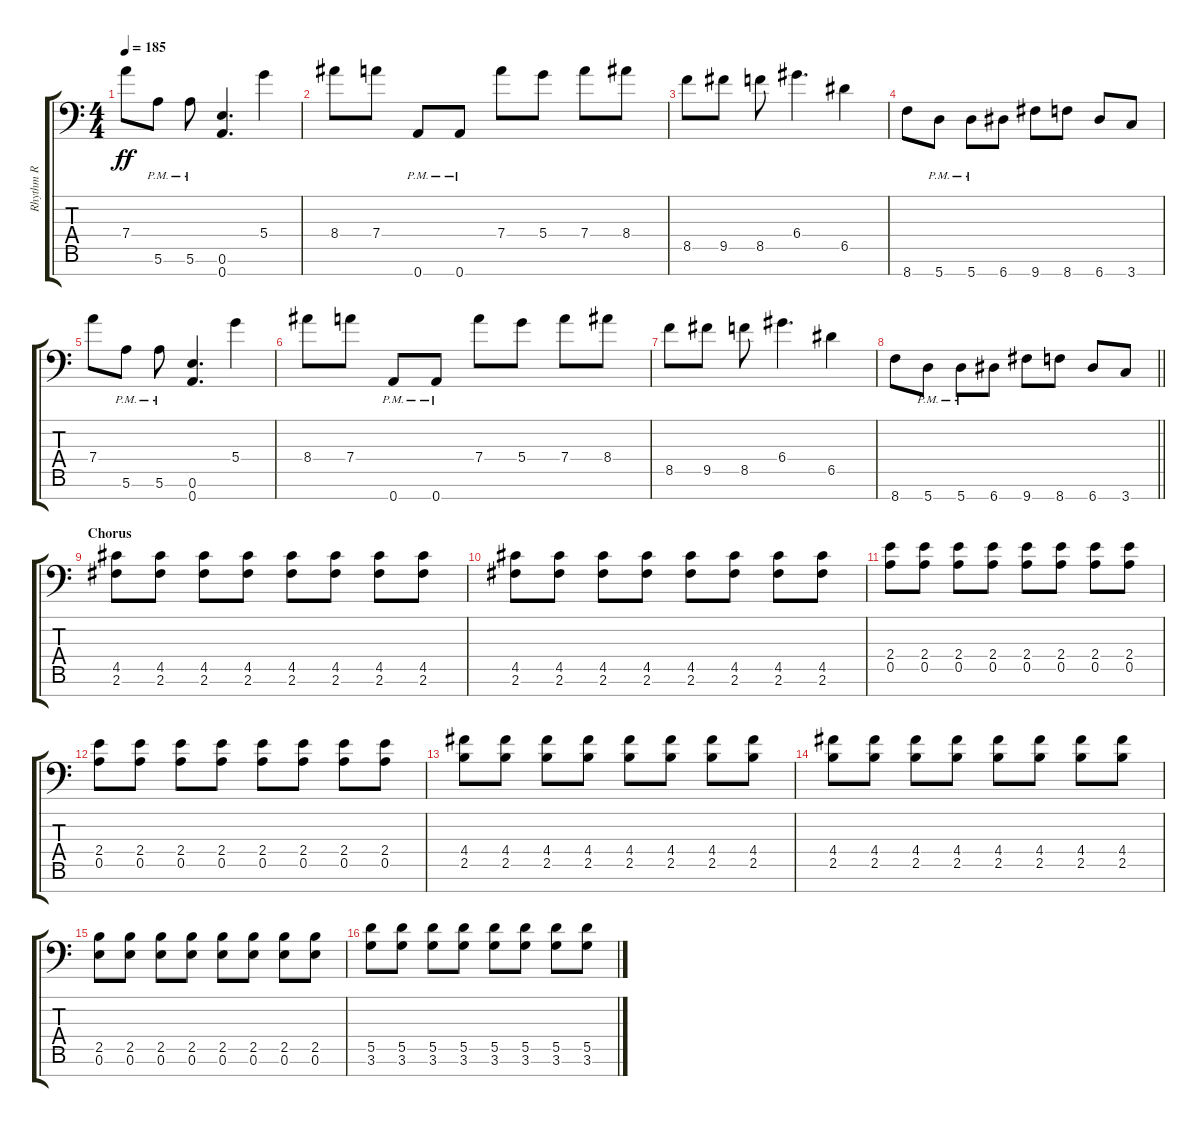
\track ("Rhythm R" "Rhythm R") {instrument overdrivenguitar}
\staff {score tabs}
\tuning (E4 B3 G3 D3 A2 E2 A1) {hide}
\ts (4 4)
\tempo 185
\clef f4
\ks c
7.4.8{dy ff} 5.6{pm}.8 5.6{pm}.8 (0.6 0.7).4{d} 5.4.4 |
8.4.8 7.4.8 0.7{pm}.8 0.7{pm}.8 7.4.8 5.4.8 7.4.8 8.4.8 |
8.5.8 9.5.8 8.5.8 6.4.4{d} 6.5.4 |
8.7.8 5.7{pm}.8 5.7{pm}.8 6.7.8 9.7.8 8.7.8 6.7.8 3.7.8 |
7.4.8 5.6{pm}.8 5.6{pm}.8 (0.6 0.7).4{d} 5.4.4 |
8.4.8 7.4.8 0.7{pm}.8 0.7{pm}.8 7.4.8 5.4.8 7.4.8 8.4.8 |
8.5.8 9.5.8 8.5.8 6.4.4{d} 6.5.4 |
\barLineRight lightlight
8.7.8 5.7{pm}.8 5.7{pm}.8 6.7.8 9.7.8 8.7.8 6.7.8 3.7.8 |
\section ("" "Chorus")
(4.5 2.6).8 (4.5 2.6).8 (4.5 2.6).8 (4.5 2.6).8 (4.5 2.6).8 (4.5 2.6).8 (4.5 2.6).8 (4.5 2.6).8 |
(4.5 2.6).8 (4.5 2.6).8 (4.5 2.6).8 (4.5 2.6).8 (4.5 2.6).8 (4.5 2.6).8 (4.5 2.6).8 (4.5 2.6).8 |
(2.4 0.5).8 (2.4 0.5).8 (2.4 0.5).8 (2.4 0.5).8 (2.4 0.5).8 (2.4 0.5).8 (2.4 0.5).8 (2.4 0.5).8 |
(2.4 0.5).8 (2.4 0.5).8 (2.4 0.5).8 (2.4 0.5).8 (2.4 0.5).8 (2.4 0.5).8 (2.4 0.5).8 (2.4 0.5).8 |
(4.4 2.5).8 (4.4 2.5).8 (4.4 2.5).8 (4.4 2.5).8 (4.4 2.5).8 (4.4 2.5).8 (4.4 2.5).8 (4.4 2.5).8 |
(4.4 2.5).8 (4.4 2.5).8 (4.4 2.5).8 (4.4 2.5).8 (4.4 2.5).8 (4.4 2.5).8 (4.4 2.5).8 (4.4 2.5).8 |
(2.5 0.6).8 (2.5 0.6).8 (2.5 0.6).8 (2.5 0.6).8 (2.5 0.6).8 (2.5 0.6).8 (2.5 0.6).8 (2.5 0.6).8 |
(5.5 3.6).8 (5.5 3.6).8 (5.5 3.6).8 (5.5 3.6).8 (5.5 3.6).8 (5.5 3.6).8 (5.5 3.6).8 (5.5 3.6).8
